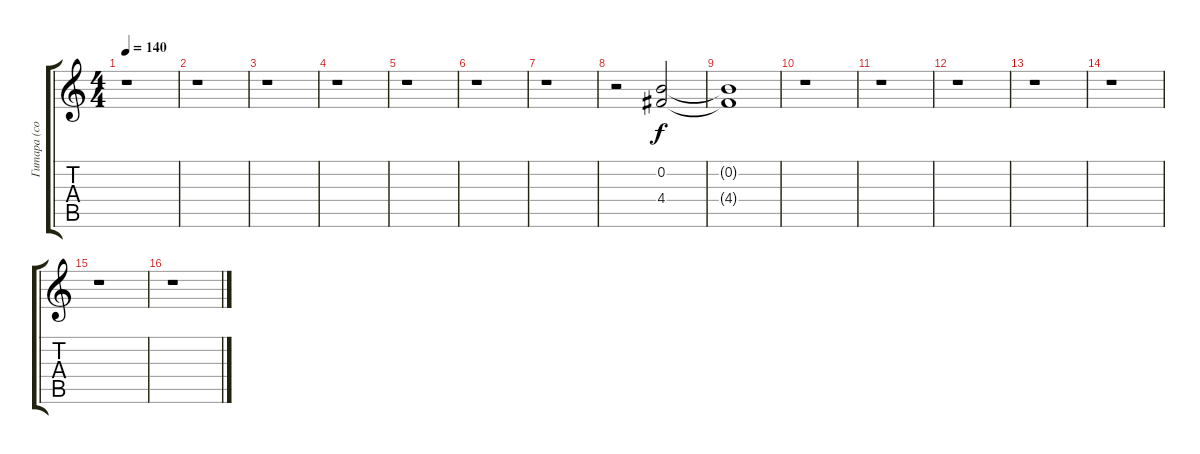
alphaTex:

\track ("Гитара (соло)" "Гитара (со") {instrument distortionguitar}
\staff {score tabs}
\tuning (E4 B3 G3 D3 A2 E2) {hide}
\ts (4 4)
\tempo 140
\clef g2
\ks c
r.1{dy f} |
r.1 |
r.1 |
r.1 |
r.1 |
r.1 |
r.1 |
r.2 (0.2 4.4).2 |
(0.2{t} 4.4{t}).1 |
r.1 |
r.1 |
r.1 |
r.1 |
r.1 |
r.1 |
r.1
